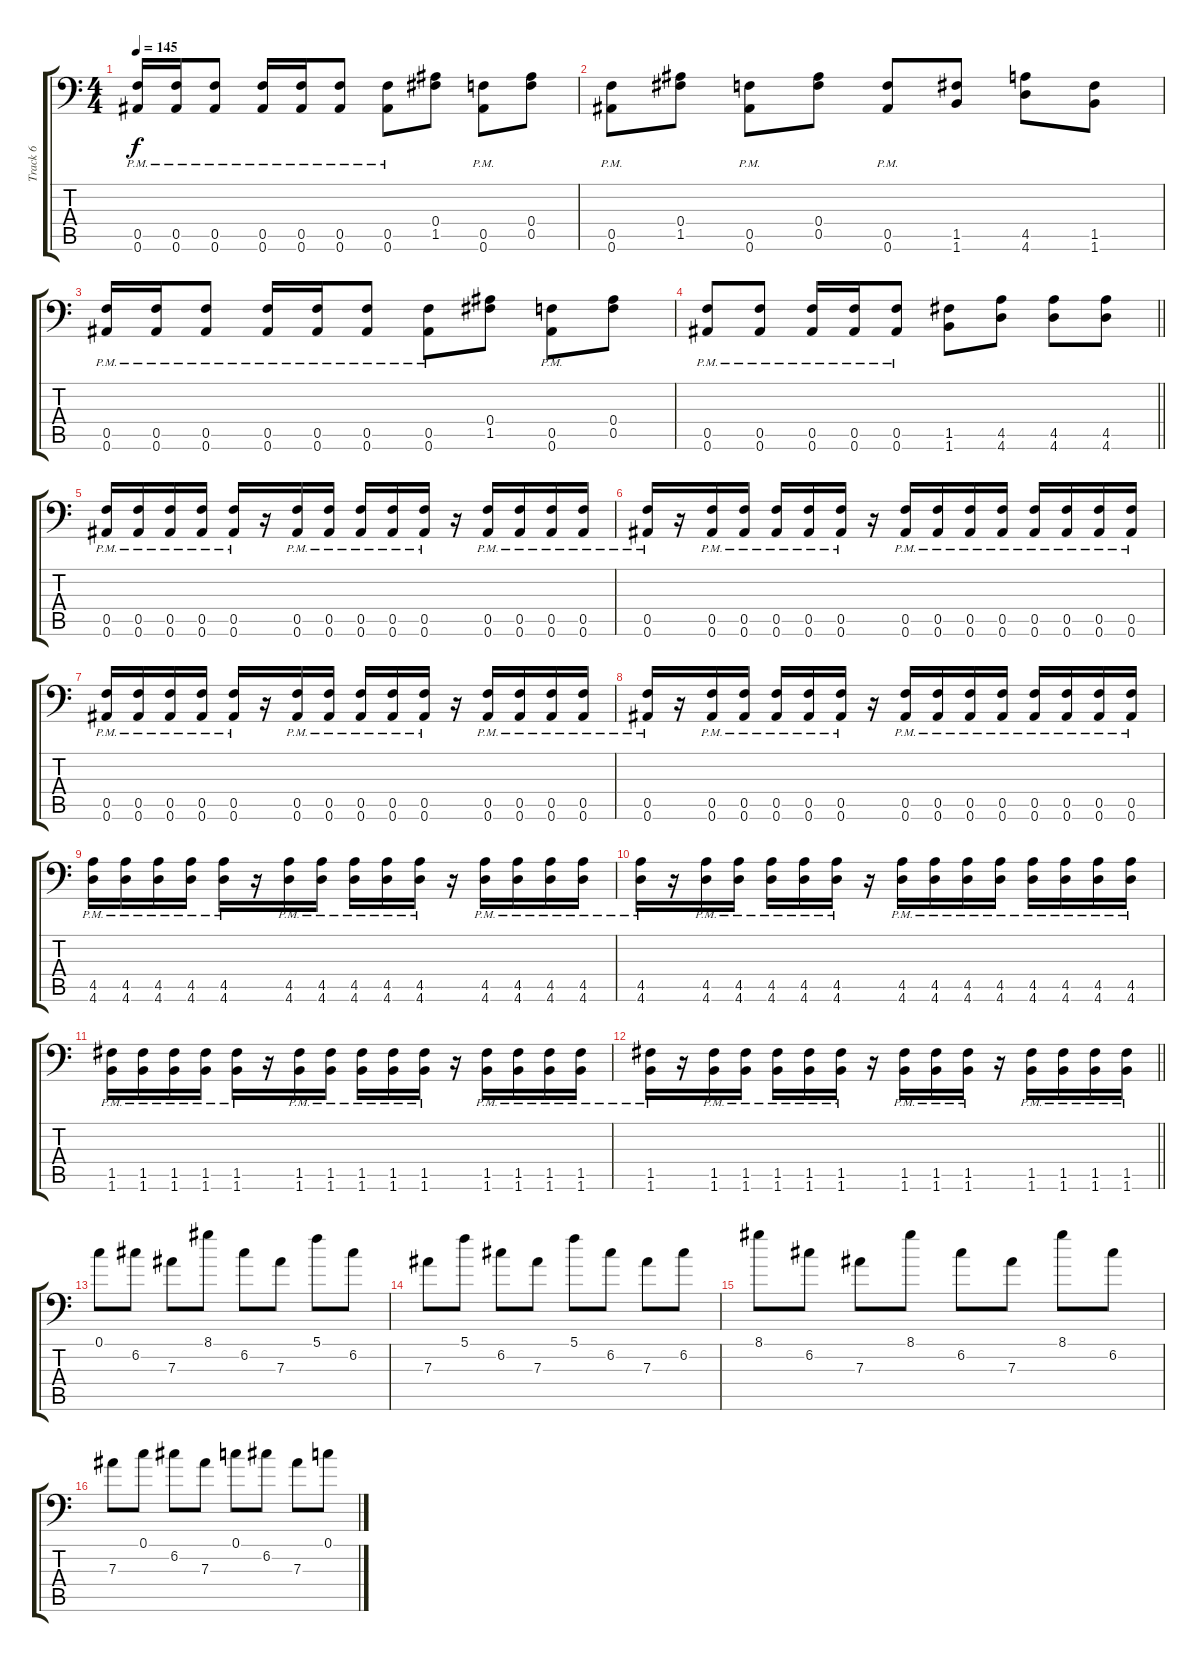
\track ("Track 6" "Track 6") {instrument distortionguitar}
\staff {score tabs}
\tuning (C4 G3 Eb3 Bb2 F2 Bb1) {hide}
\ts (4 4)
\tempo 145
\clef f4
\ks c
(0.5{pm} 0.6{pm}).16{dy f} (0.5{pm} 0.6{pm}).16 (0.5{pm} 0.6{pm}).8 (0.5{pm} 0.6{pm}).16 (0.5{pm} 0.6{pm}).16 (0.5{pm} 0.6{pm}).8 (0.5{pm} 0.6{pm}).8 (0.4 1.5).8 (0.5{pm} 0.6{pm}).8 (0.4 0.5).8 |
(0.5{pm} 0.6{pm}).8 (0.4 1.5).8 (0.5{pm} 0.6{pm}).8 (0.4 0.5).8 (0.5{pm} 0.6{pm}).8 (1.5 1.6).8 (4.5 4.6).8 (1.5 1.6).8 |
(0.5{pm} 0.6{pm}).16 (0.5{pm} 0.6{pm}).16 (0.5{pm} 0.6{pm}).8 (0.5{pm} 0.6{pm}).16 (0.5{pm} 0.6{pm}).16 (0.5{pm} 0.6{pm}).8 (0.5{pm} 0.6{pm}).8 (0.4 1.5).8 (0.5{pm} 0.6{pm}).8 (0.4 0.5).8 |
\barLineRight lightlight
(0.5{pm} 0.6{pm}).8 (0.5{pm} 0.6{pm}).8 (0.5{pm} 0.6{pm}).16 (0.5{pm} 0.6{pm}).16 (0.5{pm} 0.6{pm}).8 (1.5 1.6).8 (4.5 4.6).8 (4.5 4.6).8 (4.5 4.6).8 |
\section ("" "")
(0.5{pm} 0.6{pm}).16 (0.5{pm} 0.6{pm}).16 (0.5{pm} 0.6{pm}).16 (0.5{pm} 0.6{pm}).16 (0.5{pm} 0.6{pm}).16 r.16 (0.5{pm} 0.6{pm}).16 (0.5{pm} 0.6{pm}).16 (0.5{pm} 0.6{pm}).16 (0.5{pm} 0.6{pm}).16 (0.5{pm} 0.6{pm}).16 r.16 (0.5{pm} 0.6{pm}).16 (0.5{pm} 0.6{pm}).16 (0.5{pm} 0.6{pm}).16 (0.5{pm} 0.6{pm}).16 |
(0.5{pm} 0.6{pm}).16 r.16 (0.5{pm} 0.6{pm}).16 (0.5{pm} 0.6{pm}).16 (0.5{pm} 0.6{pm}).16 (0.5{pm} 0.6{pm}).16 (0.5{pm} 0.6{pm}).16 r.16 (0.5{pm} 0.6{pm}).16 (0.5{pm} 0.6{pm}).16 (0.5{pm} 0.6{pm}).16 (0.5{pm} 0.6{pm}).16 (0.5{pm} 0.6{pm}).16 (0.5{pm} 0.6{pm}).16 (0.5{pm} 0.6{pm}).16 (0.5{pm} 0.6{pm}).16 |
(0.5{pm} 0.6{pm}).16 (0.5{pm} 0.6{pm}).16 (0.5{pm} 0.6{pm}).16 (0.5{pm} 0.6{pm}).16 (0.5{pm} 0.6{pm}).16 r.16 (0.5{pm} 0.6{pm}).16 (0.5{pm} 0.6{pm}).16 (0.5{pm} 0.6{pm}).16 (0.5{pm} 0.6{pm}).16 (0.5{pm} 0.6{pm}).16 r.16 (0.5{pm} 0.6{pm}).16 (0.5{pm} 0.6{pm}).16 (0.5{pm} 0.6{pm}).16 (0.5{pm} 0.6{pm}).16 |
(0.5{pm} 0.6{pm}).16 r.16 (0.5{pm} 0.6{pm}).16 (0.5{pm} 0.6{pm}).16 (0.5{pm} 0.6{pm}).16 (0.5{pm} 0.6{pm}).16 (0.5{pm} 0.6{pm}).16 r.16 (0.5{pm} 0.6{pm}).16 (0.5{pm} 0.6{pm}).16 (0.5{pm} 0.6{pm}).16 (0.5{pm} 0.6{pm}).16 (0.5{pm} 0.6{pm}).16 (0.5{pm} 0.6{pm}).16 (0.5{pm} 0.6{pm}).16 (0.5{pm} 0.6{pm}).16 |
(4.5{pm} 4.6{pm}).16 (4.5{pm} 4.6{pm}).16 (4.5{pm} 4.6{pm}).16 (4.5{pm} 4.6{pm}).16 (4.5{pm} 4.6{pm}).16 r.16 (4.5{pm} 4.6{pm}).16 (4.5{pm} 4.6{pm}).16 (4.5{pm} 4.6{pm}).16 (4.5{pm} 4.6{pm}).16 (4.5{pm} 4.6{pm}).16 r.16 (4.5{pm} 4.6{pm}).16 (4.5{pm} 4.6{pm}).16 (4.5{pm} 4.6{pm}).16 (4.5{pm} 4.6{pm}).16 |
(4.5{pm} 4.6{pm}).16 r.16 (4.5{pm} 4.6{pm}).16 (4.5{pm} 4.6{pm}).16 (4.5{pm} 4.6{pm}).16 (4.5{pm} 4.6{pm}).16 (4.5{pm} 4.6{pm}).16 r.16 (4.5{pm} 4.6{pm}).16 (4.5{pm} 4.6{pm}).16 (4.5{pm} 4.6{pm}).16 (4.5{pm} 4.6{pm}).16 (4.5{pm} 4.6{pm}).16 (4.5{pm} 4.6{pm}).16 (4.5{pm} 4.6{pm}).16 (4.5{pm} 4.6{pm}).16 |
(1.5{pm} 1.6{pm}).16 (1.5{pm} 1.6{pm}).16 (1.5{pm} 1.6{pm}).16 (1.5{pm} 1.6{pm}).16 (1.5{pm} 1.6{pm}).16 r.16 (1.5{pm} 1.6{pm}).16 (1.5{pm} 1.6{pm}).16 (1.5{pm} 1.6{pm}).16 (1.5{pm} 1.6{pm}).16 (1.5{pm} 1.6{pm}).16 r.16 (1.5{pm} 1.6{pm}).16 (1.5{pm} 1.6{pm}).16 (1.5{pm} 1.6{pm}).16 (1.5{pm} 1.6{pm}).16 |
\barLineRight lightlight
(1.5{pm} 1.6{pm}).16 r.16 (1.5{pm} 1.6{pm}).16 (1.5{pm} 1.6{pm}).16 (1.5{pm} 1.6{pm}).16 (1.5{pm} 1.6{pm}).16 (1.5{pm} 1.6{pm}).16 r.16 (1.5{pm} 1.6{pm}).16 (1.5{pm} 1.6{pm}).16 (1.5{pm} 1.6{pm}).16 r.16 (1.5{pm} 1.6{pm}).16 (1.5{pm} 1.6{pm}).16 (1.5{pm} 1.6{pm}).16 (1.5{pm} 1.6{pm}).16 |
\section ("" "")
0.1.8 6.2.8 7.3.8 8.1.8 6.2.8 7.3.8 5.1.8 6.2.8 |
7.3.8 5.1.8 6.2.8 7.3.8 5.1.8 6.2.8 7.3.8 6.2.8 |
8.1.8 6.2.8 7.3.8 8.1.8 6.2.8 7.3.8 8.1.8 6.2.8 |
7.3.8 0.1.8 6.2.8 7.3.8 0.1.8 6.2.8 7.3.8 0.1.8
